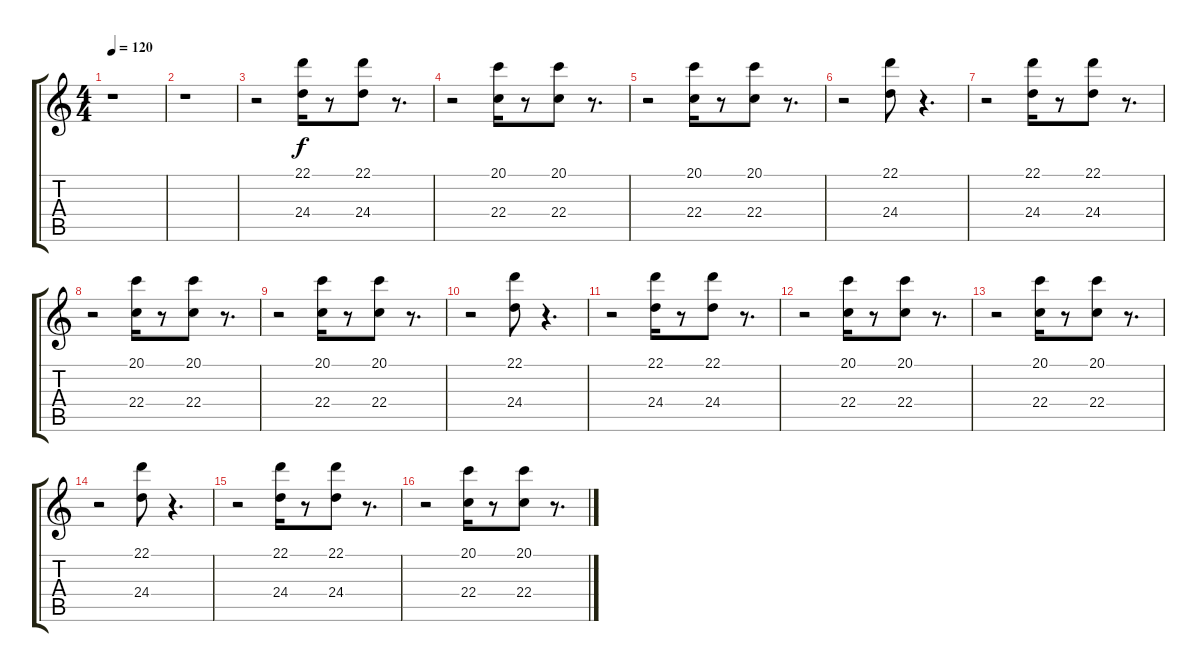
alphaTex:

\track "" {instrument lead8bassandlead}
\staff {score tabs}
\tuning (E4 B3 G3 D3 A2 E2) {hide}
\ts (4 4)
\tempo 120
\clef g2
\ks c
r.1{dy f} |
r.1 |
r.2 (22.1 24.4).16 r.8 (22.1 24.4).8 r.8{d} |
r.2 (20.1 22.4).16 r.8 (20.1 22.4).8 r.8{d} |
r.2 (20.1 22.4).16 r.8 (20.1 22.4).8 r.8{d} |
r.2 (22.1 24.4).8 r.4{d} |
r.2 (22.1 24.4).16 r.8 (22.1 24.4).8 r.8{d} |
r.2 (20.1 22.4).16 r.8 (20.1 22.4).8 r.8{d} |
r.2 (20.1 22.4).16 r.8 (20.1 22.4).8 r.8{d} |
r.2 (22.1 24.4).8 r.4{d} |
r.2 (22.1 24.4).16 r.8 (22.1 24.4).8 r.8{d} |
r.2 (20.1 22.4).16 r.8 (20.1 22.4).8 r.8{d} |
r.2 (20.1 22.4).16 r.8 (20.1 22.4).8 r.8{d} |
r.2 (22.1 24.4).8 r.4{d} |
r.2 (22.1 24.4).16 r.8 (22.1 24.4).8 r.8{d} |
r.2 (20.1 22.4).16 r.8 (20.1 22.4).8 r.8{d}
